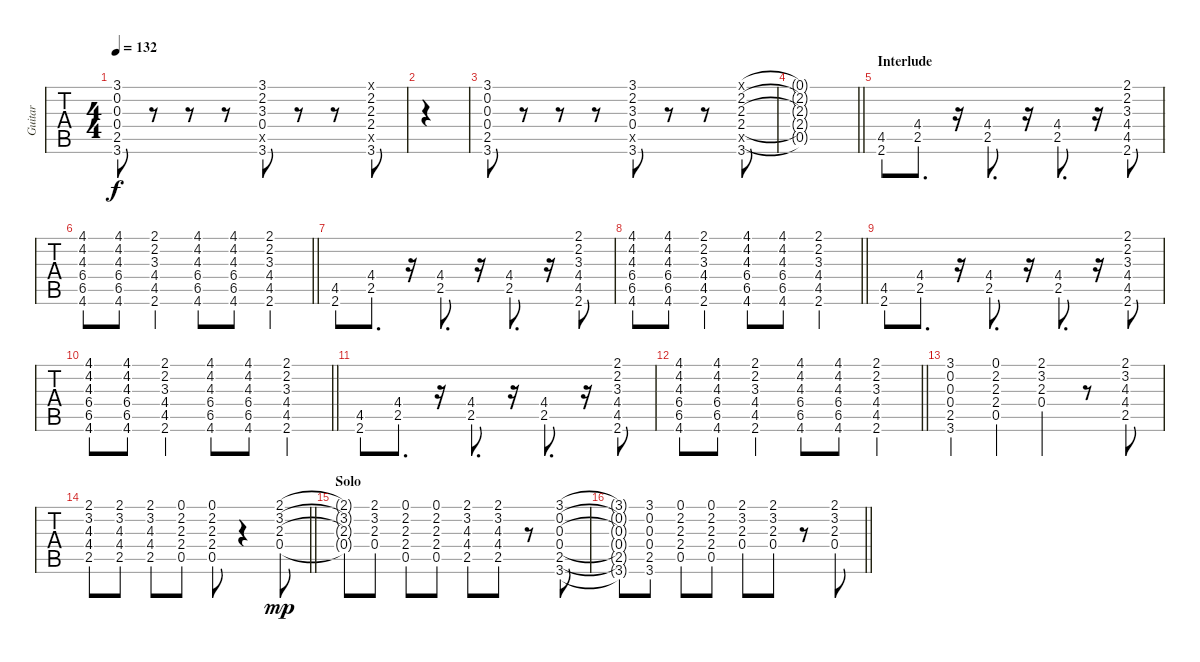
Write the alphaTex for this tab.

\track ("Guitar" "Guitar") {instrument overdrivenguitar}
\staff {tabs}
\tuning (E4 B3 G3 D3 A2 E2) {hide}
\ts (4 4)
\tempo 132
\clef g2
\ks d
(3.1 0.2 0.3 0.4 2.5 3.6).8{dy f} r.8 r.8 r.8 (3.1 2.2 3.3 0.4 0.5{x} 3.6).8 r.8 r.8 (0.1{x} 2.2 2.3 2.4 0.5{x} 3.6).8 |
|
(3.1 0.2 0.3 0.4 2.5 3.6).8 r.8 r.8 r.8 (3.1 2.2 3.3 0.4 0.5{x} 3.6).8 r.8 r.8 (0.1{x} 2.2 2.3 2.4 0.5{x} 3.6).8 |
\barLineRight lightlight
(0.1{t} 2.2{t} 2.3{t} 2.4{t} 0.5{t}).1 |
\section ("" "Interlude")
(4.5 2.6).8 (4.4 2.5).8{d} r.16 (4.4 2.5).8{d} r.16 (4.4 2.5).8{d} r.16 (2.1 2.2 3.3 4.4 4.5 2.6).8 |
\barLineRight lightlight
(4.1 4.2 4.3 6.4 6.5 4.6).8 (4.1 4.2 4.3 6.4 6.5 4.6).8 (2.1 2.2 3.3 4.4 4.5 2.6).4 (4.1 4.2 4.3 6.4 6.5 4.6).8 (4.1 4.2 4.3 6.4 6.5 4.6).8 (2.1 2.2 3.3 4.4 4.5 2.6).4 |
(4.5 2.6).8 (4.4 2.5).8{d} r.16 (4.4 2.5).8{d} r.16 (4.4 2.5).8{d} r.16 (2.1 2.2 3.3 4.4 4.5 2.6).8 |
\barLineRight lightlight
(4.1 4.2 4.3 6.4 6.5 4.6).8 (4.1 4.2 4.3 6.4 6.5 4.6).8 (2.1 2.2 3.3 4.4 4.5 2.6).4 (4.1 4.2 4.3 6.4 6.5 4.6).8 (4.1 4.2 4.3 6.4 6.5 4.6).8 (2.1 2.2 3.3 4.4 4.5 2.6).4 |
(4.5 2.6).8 (4.4 2.5).8{d} r.16 (4.4 2.5).8{d} r.16 (4.4 2.5).8{d} r.16 (2.1 2.2 3.3 4.4 4.5 2.6).8 |
\barLineRight lightlight
(4.1 4.2 4.3 6.4 6.5 4.6).8 (4.1 4.2 4.3 6.4 6.5 4.6).8 (2.1 2.2 3.3 4.4 4.5 2.6).4 (4.1 4.2 4.3 6.4 6.5 4.6).8 (4.1 4.2 4.3 6.4 6.5 4.6).8 (2.1 2.2 3.3 4.4 4.5 2.6).4 |
(4.5 2.6).8 (4.4 2.5).8{d} r.16 (4.4 2.5).8{d} r.16 (4.4 2.5).8{d} r.16 (2.1 2.2 3.3 4.4 4.5 2.6).8 |
\barLineRight lightlight
(4.1 4.2 4.3 6.4 6.5 4.6).8 (4.1 4.2 4.3 6.4 6.5 4.6).8 (2.1 2.2 3.3 4.4 4.5 2.6).4 (4.1 4.2 4.3 6.4 6.5 4.6).8 (4.1 4.2 4.3 6.4 6.5 4.6).8 (2.1 2.2 3.3 4.4 4.5 2.6).4 |
(3.1 0.2 0.3 0.4 2.5 3.6).4 (0.1 2.2 2.3 2.4 0.5).4 (2.1 3.2 2.3 0.4).4 r.8 (2.1 3.2 4.3 4.4 2.5).8 |
\barLineRight lightlight
(2.1 3.2 4.3 4.4 2.5).8 (2.1 3.2 4.3 4.4 2.5).8 (2.1 3.2 4.3 4.4 2.5).8 (0.1 2.2 2.3 2.4 0.5).8 (0.1 2.2 2.3 2.4 0.5).8 r.4 (2.1 3.2 2.3 0.4).8{dy mp} |
\section ("" "Solo")
(2.1{t} 3.2{t} 2.3{t} 0.4{t}).8 (2.1 3.2 2.3 0.4).8 (0.1 2.2 2.3 2.4 0.5).8 (0.1 2.2 2.3 2.4 0.5).8 (2.1 3.2 4.3 4.4 2.5).8 (2.1 3.2 4.3 4.4 2.5).8 r.8 (3.1 0.2 0.3 0.4 2.5 3.6).8 |
\barLineRight lightlight
(3.1{t} 0.2{t} 0.3{t} 0.4{t} 2.5{t} 3.6{t}).8 (3.1 0.2 0.3 0.4 2.5 3.6).8 (0.1 2.2 2.3 2.4 0.5).8 (0.1 2.2 2.3 2.4 0.5).8 (2.1 3.2 2.3 0.4).8 (2.1 3.2 2.3 0.4).8 r.8 (2.1 3.2 2.3 0.4).8
